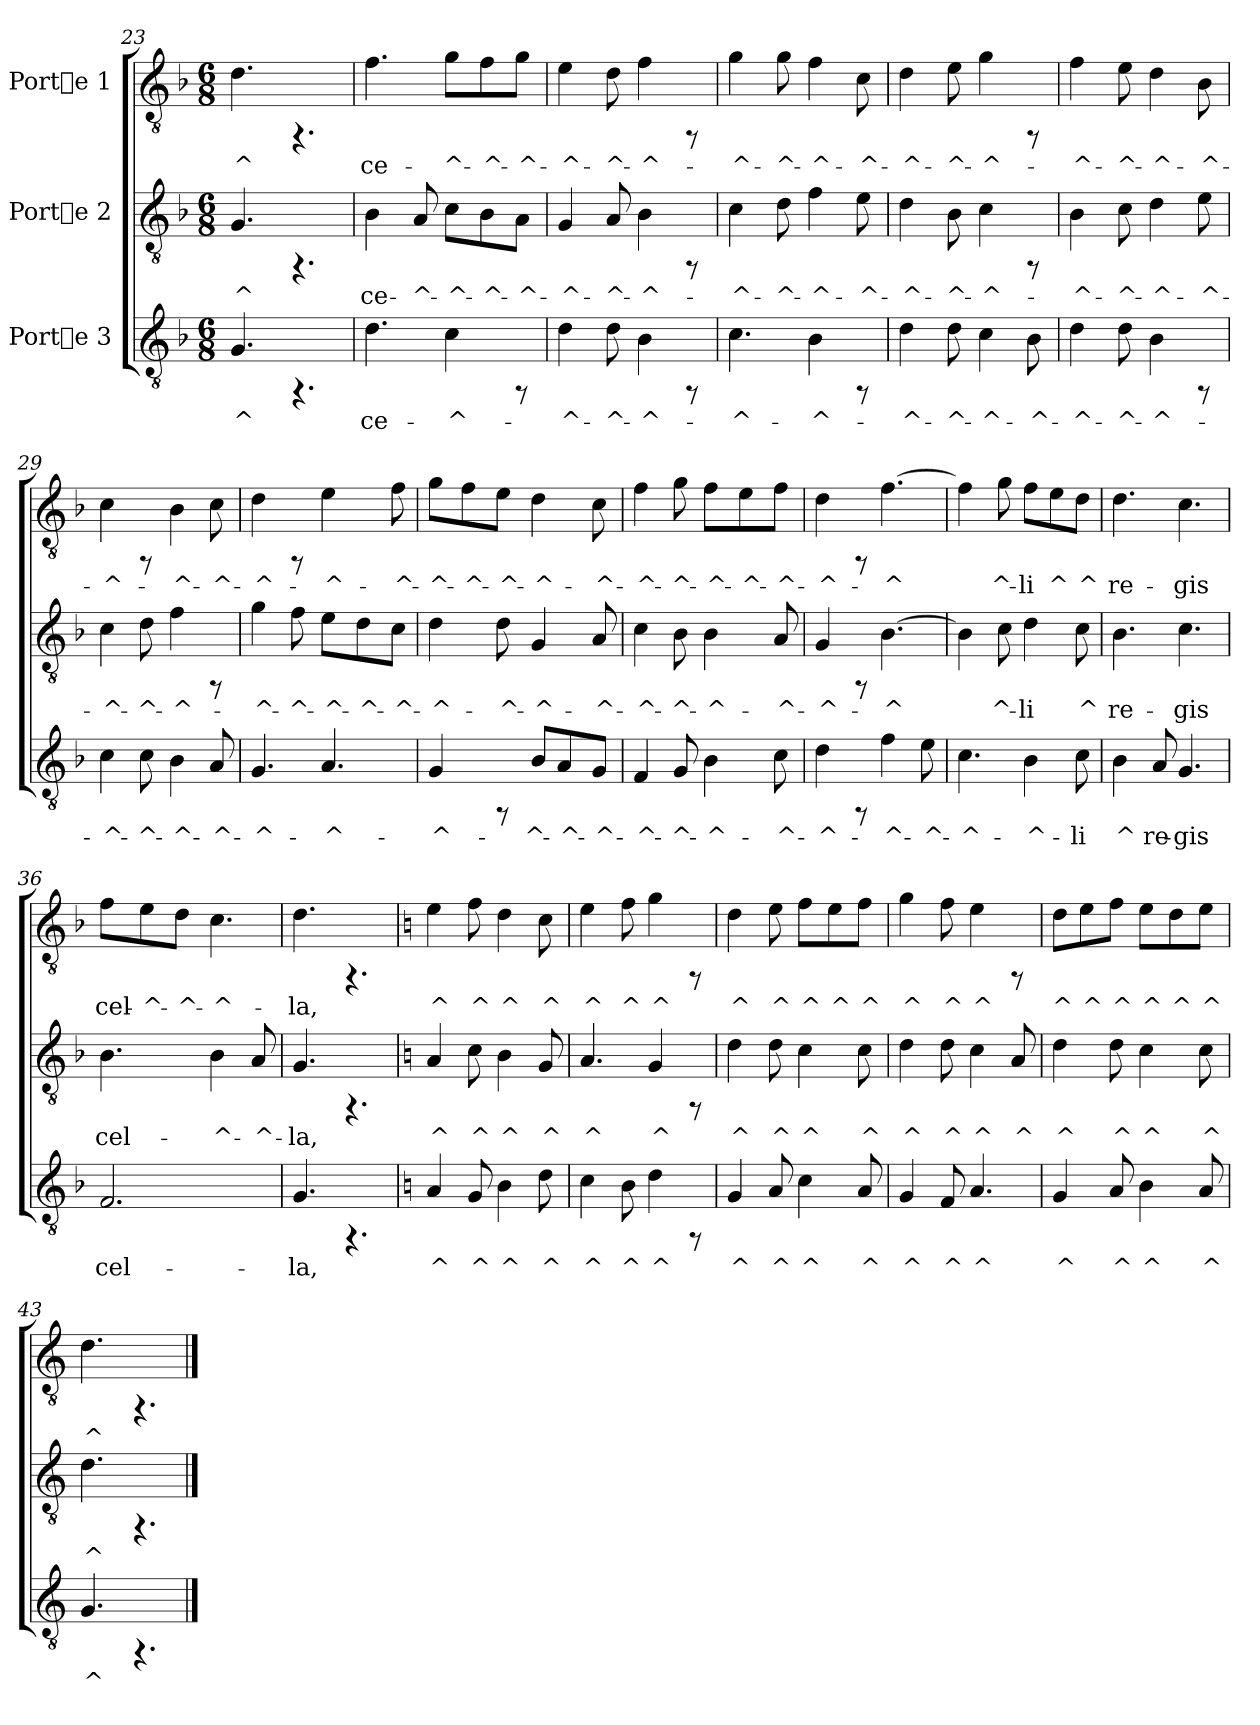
**kern	**text	**kern	**text	**kern	**text
*part3	*part3	*part2	*part2	*part1	*part1
*staff3	*staff3	*staff2	*staff2	*staff1	*staff1
*I"Porte 3	*	*I"Porte 2	*	*I"Porte 1	*
*clefGv2	*	*clefGv2	*	*clefGv2	*
*k[b-]	*	*k[b-]	*	*k[b-]	*
*F:	*	*F:	*	*F:	*
*M6/8	*	*M6/8	*	*M6/8	*
=23	=23	=23	=23	=23	=23
!	!LO:LY:b:cj	!	!LO:LY:b:cj	!	!LO:LY:b:cj
4.G/	^	4.G/	^	4.d\	^
4.rFF	.	4.rFF	.	4.rFF	.
=24	=24	=24	=24	=24	=24
!	!LO:LY:b:cj	!	!LO:LY:b:cj	!	!LO:LY:b:cj
4.d\	ce-	4B-\	ce-	4.f\	ce-
!	!	!	!LO:LY:b:cj	!	!
.	.	8A/	-^-	.	.
!	!LO:LY:b:cj	!	!LO:LY:b:cj	!	!LO:LY:b:cj
4c\	-^-	8c\L	-^-	8g\L	-^-
!	!	!	!LO:LY:b:cj	!	!LO:LY:b:cj
.	.	8B-\	-^-	8f\	-^-
!	!	!	!LO:LY:b:cj	!	!LO:LY:b:cj
8rFF	.	8A\J	-^-	8g\J	-^-
=25	=25	=25	=25	=25	=25
!	!LO:LY:b:cj	!	!LO:LY:b:cj	!	!LO:LY:b:cj
4d\	-^-	4G/	-^-	4e\	-^-
!	!LO:LY:b:cj	!	!LO:LY:b:cj	!	!LO:LY:b:cj
8d\	-^-	8A/	-^-	8d\	-^-
!	!LO:LY:b:cj	!	!LO:LY:b:cj	!	!LO:LY:b:cj
4B-\	-^-	4B-\	-^-	4f\	-^-
8rFF	.	8rFF	.	8rFF	.
!!LO:PB:g=z
=26	=26	=26	=26	=26	=26
!	!LO:LY:b:cj	!	!LO:LY:b:cj	!	!LO:LY:b:cj
4.c\	-^-	4c\	-^-	4g\	-^-
!	!	!	!LO:LY:b:cj	!	!LO:LY:b:cj
.	.	8d\	-^-	8g\	-^-
!	!LO:LY:b:cj	!	!LO:LY:b:cj	!	!LO:LY:b:cj
4B-\	-^-	4f\	-^-	4f\	-^-
!	!	!	!LO:LY:b:cj	!	!LO:LY:b:cj
8rFF	.	8e\	-^-	8c\	-^-
=27	=27	=27	=27	=27	=27
!	!LO:LY:b:cj	!	!LO:LY:b:cj	!	!LO:LY:b:cj
4d\	-^-	4d\	-^-	4d\	-^-
!	!LO:LY:b:cj	!	!LO:LY:b:cj	!	!LO:LY:b:cj
8d\	-^-	8B-\	-^-	8e\	-^-
!	!LO:LY:b:cj	!	!LO:LY:b:cj	!	!LO:LY:b:cj
4c\	-^-	4c\	-^-	4g\	-^-
!	!LO:LY:b:cj	!	!	!	!
8B-\	-^-	8rFF	.	8rFF	.
=28	=28	=28	=28	=28	=28
!	!LO:LY:b:cj	!	!LO:LY:b:cj	!	!LO:LY:b:cj
4d\	-^-	4B-\	-^-	4f\	-^-
!	!LO:LY:b:cj	!	!LO:LY:b:cj	!	!LO:LY:b:cj
8d\	-^-	8c\	-^-	8e\	-^-
!	!LO:LY:b:cj	!	!LO:LY:b:cj	!	!LO:LY:b:cj
4B-\	-^-	4d\	-^-	4d\	-^-
!	!	!	!LO:LY:b:cj	!	!LO:LY:b:cj
8rFF	.	8e\	-^-	8B-\	-^-
=29	=29	=29	=29	=29	=29
!	!LO:LY:b:cj	!	!LO:LY:b:cj	!	!LO:LY:b:cj
4c\	-^-	4c\	-^-	4c\	-^-
!	!LO:LY:b:cj	!	!LO:LY:b:cj	!	!
8c\	-^-	8d\	-^-	8rFF	.
!	!LO:LY:b:cj	!	!LO:LY:b:cj	!	!LO:LY:b:cj
4B-\	-^-	4f\	-^-	4B-\	-^-
!	!LO:LY:b:cj	!	!	!	!LO:LY:b:cj
8A/	-^-	8rFF	.	8c\	-^-
=30	=30	=30	=30	=30	=30
!	!LO:LY:b:cj	!	!LO:LY:b:cj	!	!LO:LY:b:cj
4.G/	-^-	4g\	-^-	4d\	-^-
!	!	!	!LO:LY:b:cj	!	!
.	.	8f\	-^-	8rFF	.
!	!LO:LY:b:cj	!	!LO:LY:b:cj	!	!LO:LY:b:cj
4.A/	-^-	8e\L	-^-	4e\	-^-
!	!	!	!LO:LY:b:cj	!	!
.	.	8d\	-^-	.	.
!	!	!	!LO:LY:b:cj	!	!LO:LY:b:cj
.	.	8c\J	-^-	8f\	-^-
=31	=31	=31	=31	=31	=31
!	!LO:LY:b:cj	!	!LO:LY:b:cj	!	!LO:LY:b:cj
4G/	-^-	4d\	-^-	8g\L	-^-
!	!	!	!	!	!LO:LY:b:cj
.	.	.	.	8f\	-^-
!	!	!	!LO:LY:b:cj	!	!LO:LY:b:cj
8rFF	.	8d\	-^-	8e\J	-^-
!	!LO:LY:b:cj	!	!LO:LY:b:cj	!	!LO:LY:b:cj
8B-/L	-^-	4G/	-^-	4d\	-^-
!	!LO:LY:b:cj	!	!	!	!
8A/	-^-	.	.	.	.
!	!LO:LY:b:cj	!	!LO:LY:b:cj	!	!LO:LY:b:cj
8G/J	-^-	8A/	-^-	8c\	-^-
!!LO:LB:g=z
=32	=32	=32	=32	=32	=32
!	!LO:LY:b:cj	!	!LO:LY:b:cj	!	!LO:LY:b:cj
4F/	-^-	4c\	-^-	4f\	-^-
!	!LO:LY:b:cj	!	!LO:LY:b:cj	!	!LO:LY:b:cj
8G/	-^-	8B-\	-^-	8g\	-^-
!	!LO:LY:b:cj	!	!LO:LY:b:cj	!	!LO:LY:b:cj
4B-\	-^-	4B-\	-^-	8f\L	-^-
!	!	!	!	!	!LO:LY:b:cj
.	.	.	.	8e\	-^-
!	!LO:LY:b:cj	!	!LO:LY:b:cj	!	!LO:LY:b:cj
8c\	-^-	8A/	-^-	8f\J	-^-
=33	=33	=33	=33	=33	=33
!	!LO:LY:b:cj	!	!LO:LY:b:cj	!	!LO:LY:b:cj
4d\	-^-	4G/	-^-	4d\	-^-
8rFF	.	8rFF	.	8rFF	.
!	!LO:LY:b:cj	!	!LO:LY:b:cj	!	!LO:LY:b:cj
4f\	-^-	[>4.B-\	-^-	[>4.f\	-^-
!	!LO:LY:b:cj	!	!	!	!
8e\	-^-	.	.	.	.
=34	=34	=34	=34	=34	=34
!	!LO:LY:b:cj	!	!LO:LY:b:cj	!	!LO:LY:b:cj
4.c\	-^-	4B-\]	-	4f\]	-
!	!	!	!LO:LY:b:cj	!	!LO:LY:b:cj
.	.	8c\	^-	8g\	^-
!	!LO:LY:b:cj	!	!LO:LY:b:cj	!	!LO:LY:b:cj
4B-\	-^-	4d\	-li	8f\L	-li
!	!	!	!	!	!LO:LY:b:cj
.	.	.	.	8e\	^
!	!LO:LY:b:cj	!	!LO:LY:b:cj	!	!LO:LY:b:cj
8c\	-li	8c\	^	8d\J	^
=35	=35	=35	=35	=35	=35
!	!LO:LY:b:cj	!	!LO:LY:b:cj	!	!LO:LY:b:cj
4B-\	^	4.B-\	re-	4.d\	re-
!	!LO:LY:b:cj	!	!	!	!
8A/	re-	.	.	.	.
!	!LO:LY:b:cj	!	!LO:LY:b:cj	!	!LO:LY:b:cj
4.G/	-gis	4.c\	-gis	4.c\	-gis
=36	=36	=36	=36	=36	=36
!	!LO:LY:b:cj	!	!LO:LY:b:cj	!	!LO:LY:b:cj
2.F/	cel-	4.B-\	cel-	8f\L	cel-
!	!	!	!	!	!LO:LY:b:cj
.	.	.	.	8e\	-^-
!	!	!	!	!	!LO:LY:b:cj
.	.	.	.	8d\J	-^-
!	!	!	!LO:LY:b:cj	!	!LO:LY:b:cj
.	.	4B-\	-^-	4.c\	-^-
!	!	!	!LO:LY:b:cj	!	!
.	.	8A/	-^-	.	.
=37	=37	=37	=37	=37	=37
!	!LO:LY:b:cj	!	!LO:LY:b:cj	!	!LO:LY:b:cj
4.G/	-la,	4.G/	-la,	4.d\	-la,
4.rFF	.	4.rFF	.	4.rFF	.
=38	=38	=38	=38	=38	=38
*k[]	*	*k[]	*	*k[]	*
*C:	*	*C:	*	*C:	*
!	!LO:LY:b:cj	!	!LO:LY:b:cj	!	!LO:LY:b:cj
4A/	^	4A/	^	4e\	^
!	!LO:LY:b:cj	!	!LO:LY:b:cj	!	!LO:LY:b:cj
8G/	^	8c\	^	8f\	^
!	!LO:LY:b:cj	!	!LO:LY:b:cj	!	!LO:LY:b:cj
4B\	^	4B\	^	4d\	^
!	!LO:LY:b:cj	!	!LO:LY:b:cj	!	!LO:LY:b:cj
8d\	^	8G/	^	8c\	^
!!LO:LB:g=z
=39	=39	=39	=39	=39	=39
!	!LO:LY:b:cj	!	!LO:LY:b:cj	!	!LO:LY:b:cj
4c\	^	4.A/	^	4e\	^
!	!LO:LY:b:cj	!	!	!	!LO:LY:b:cj
8B\	^	.	.	8f\	^
!	!LO:LY:b:cj	!	!LO:LY:b:cj	!	!LO:LY:b:cj
4d\	^	4G/	^	4g\	^
8rFF	.	8rFF	.	8rFF	.
=40	=40	=40	=40	=40	=40
!	!LO:LY:b:cj	!	!LO:LY:b:cj	!	!LO:LY:b:cj
4G/	^	4d\	^	4d\	^
!	!LO:LY:b:cj	!	!LO:LY:b:cj	!	!LO:LY:b:cj
8A/	^	8d\	^	8e\	^
!	!LO:LY:b:cj	!	!LO:LY:b:cj	!	!LO:LY:b:cj
4c\	^	4c\	^	8f\L	^
!	!	!	!	!	!LO:LY:b:cj
.	.	.	.	8e\	^
!	!LO:LY:b:cj	!	!LO:LY:b:cj	!	!LO:LY:b:cj
8A/	^	8c\	^	8f\J	^
=41	=41	=41	=41	=41	=41
!	!LO:LY:b:cj	!	!LO:LY:b:cj	!	!LO:LY:b:cj
4G/	^	4d\	^	4g\	^
!	!LO:LY:b:cj	!	!LO:LY:b:cj	!	!LO:LY:b:cj
8F/	^	8d\	^	8f\	^
!	!LO:LY:b:cj	!	!LO:LY:b:cj	!	!LO:LY:b:cj
4.A/	^	4c\	^	4e\	^
!	!	!	!LO:LY:b:cj	!	!
.	.	8A/	^	8rFF	.
=42	=42	=42	=42	=42	=42
!	!LO:LY:b:cj	!	!LO:LY:b:cj	!	!LO:LY:b:cj
4G/	^	4d\	^	8d\L	^
!	!	!	!	!	!LO:LY:b:cj
.	.	.	.	8e\	^
!	!LO:LY:b:cj	!	!LO:LY:b:cj	!	!LO:LY:b:cj
8A/	^	8d\	^	8f\J	^
!	!LO:LY:b:cj	!	!LO:LY:b:cj	!	!LO:LY:b:cj
4B\	^	4c\	^	8e\L	^
!	!	!	!	!	!LO:LY:b:cj
.	.	.	.	8d\	^
!	!LO:LY:b:cj	!	!LO:LY:b:cj	!	!LO:LY:b:cj
8A/	^	8c\	^	8e\J	^
=43	=43	=43	=43	=43	=43
!	!LO:LY:b:cj	!	!LO:LY:b:cj	!	!LO:LY:b:cj
4.G/	^	4.d\	^	4.d\	^
4.rFF	.	4.rFF	.	4.rFF	.
==	==	==	==	==	==
*-	*-	*-	*-	*-	*-
